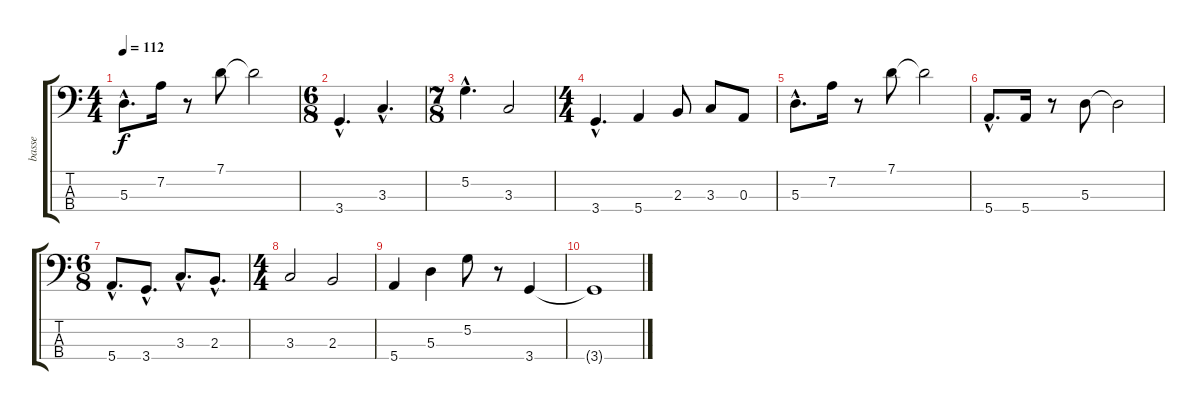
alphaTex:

\track ("basse" "basse") {instrument fretlessbass}
\staff {score tabs}
\tuning (G2 D2 A1 E1) {hide}
\ts (4 4)
\tempo 112
\clef f4
\ks c
5.3{hac}.8{d dy f} 7.2.16 r.8 7.1.8 7.1{t}.2 |
\ts (6 8)
3.4{hac}.4{d} 3.3{hac}.4{d} |
\ts (7 8)
5.2{hac}.4{d} 3.3.2 |
\ts (4 4)
3.4{hac}.4{d} 5.4.4 2.3.8 3.3.8 0.3.8 |
5.3{hac}.8{d} 7.2.16 r.8 7.1.8 7.1{t}.2 |
5.4{hac}.8{d} 5.4.16 r.8 5.3.8 5.3{t}.2 |
\ts (6 8)
5.4{hac}.8{d} 3.4{hac}.8{d} 3.3{hac}.8{d} 2.3{hac}.8{d} |
\ts (4 4)
3.3.2 2.3.2 |
5.4.4 5.3.4 5.2.8 r.8 3.4.4 |
3.4{t}.1
